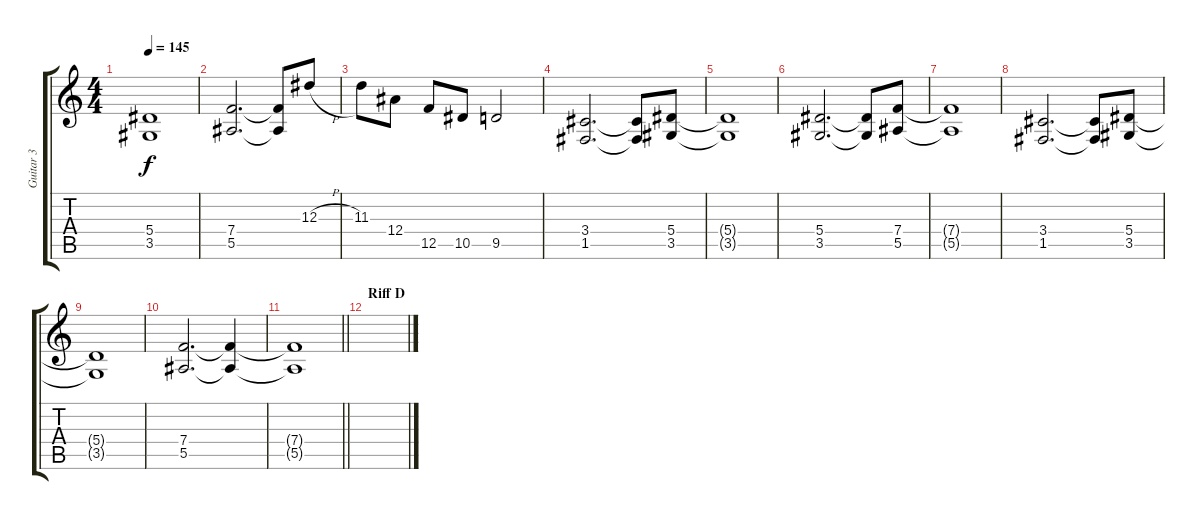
\track ("Guitar 3" "Guitar 3") {instrument distortionguitar}
\staff {score tabs}
\tuning (C4 G3 Eb3 Bb2 F2 C2) {hide}
\ts (4 4)
\tempo 145
\clef g2
\ks c
(5.4{t} 3.5{t}).1{dy f} |
(7.4 5.5).2{d} (7.4{t} 5.5{t}).8 12.3{h}.8 |
11.3.8 12.4.8 12.5.8 10.5.8 9.5.2 |
(3.4 1.5).2{d} (3.4{t} 1.5{t}).8 (5.4 3.5).8 |
(5.4{t} 3.5{t}).1 |
(5.4 3.5).2{d} (5.4{t} 3.5{t}).8 (7.4 5.5).8 |
(7.4{t} 5.5{t}).1 |
(3.4 1.5).2{d} (3.4{t} 1.5{t}).8 (5.4 3.5).8 |
(5.4{t} 3.5{t}).1 |
(7.4 5.5).2{d} (7.4{t} 5.5{t}).4 |
\barLineRight lightlight
(7.4{t} 5.5{t}).1 |
\section ("" "Riff D")
